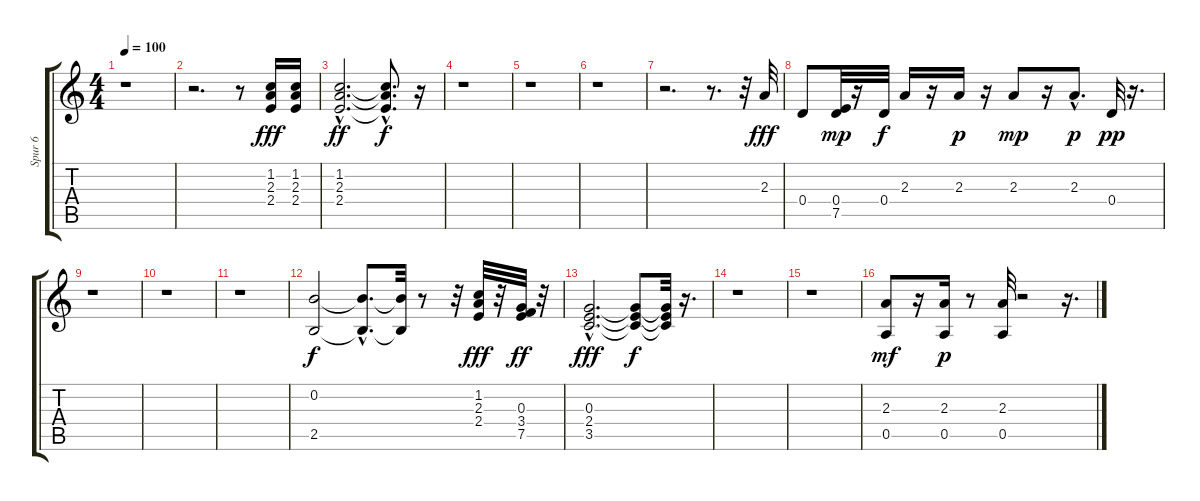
\track ("Spur 6" "Spur 6") {instrument electricguitarclean}
\staff {score tabs}
\tuning (E4 B3 G3 D3 A2 E2) {hide}
\ts (4 4)
\tempo 100
\clef g2
\ks c
r.1{dy fff} |
r.2{d} r.8 (1.2 2.3 2.4).16 (1.2 2.3 2.4).16 |
(1.2{hac} 2.3{hac} 2.4{hac}).2{d dy ff} (1.2{hac t} 2.3{t} 2.4{hac t}).8{d dy f} r.16 |
r.1 |
r.1 |
r.1 |
r.2{d} r.8{d} r.32 2.3.32{dy fff} |
0.4.8 (0.4 7.5).32{dy mp} r.16 0.4.32{dy f} 2.3.16 r.16 2.3.16{dy p} r.16 2.3.8{dy mp} r.16 2.3{hac}.8{d dy p} 0.4.32{dy pp} r.16{d} |
r.1 |
r.1 |
r.1 |
(0.2 2.5).2{dy f} (0.2{hac t} 2.5{hac t}).8{d} (0.2{t} 2.5{t}).32 r.8 r.32 (1.2 2.3 2.4).32{dy fff} r.32 (0.3 3.4 7.5).32{dy ff} r.32 |
(0.3{hac} 2.4{hac} 3.5{hac}).2{d dy fff} (0.3{t} 2.4{t} 3.5{t}).8{dy f} (0.3{t} 2.4{t} 3.5{t}).32 r.16{d} |
r.1 |
r.1 |
(2.3 0.5).8{dy mf} r.16 (2.3 0.5).16{dy p} r.8 (2.3 0.5).32 r.2 r.16{d}
